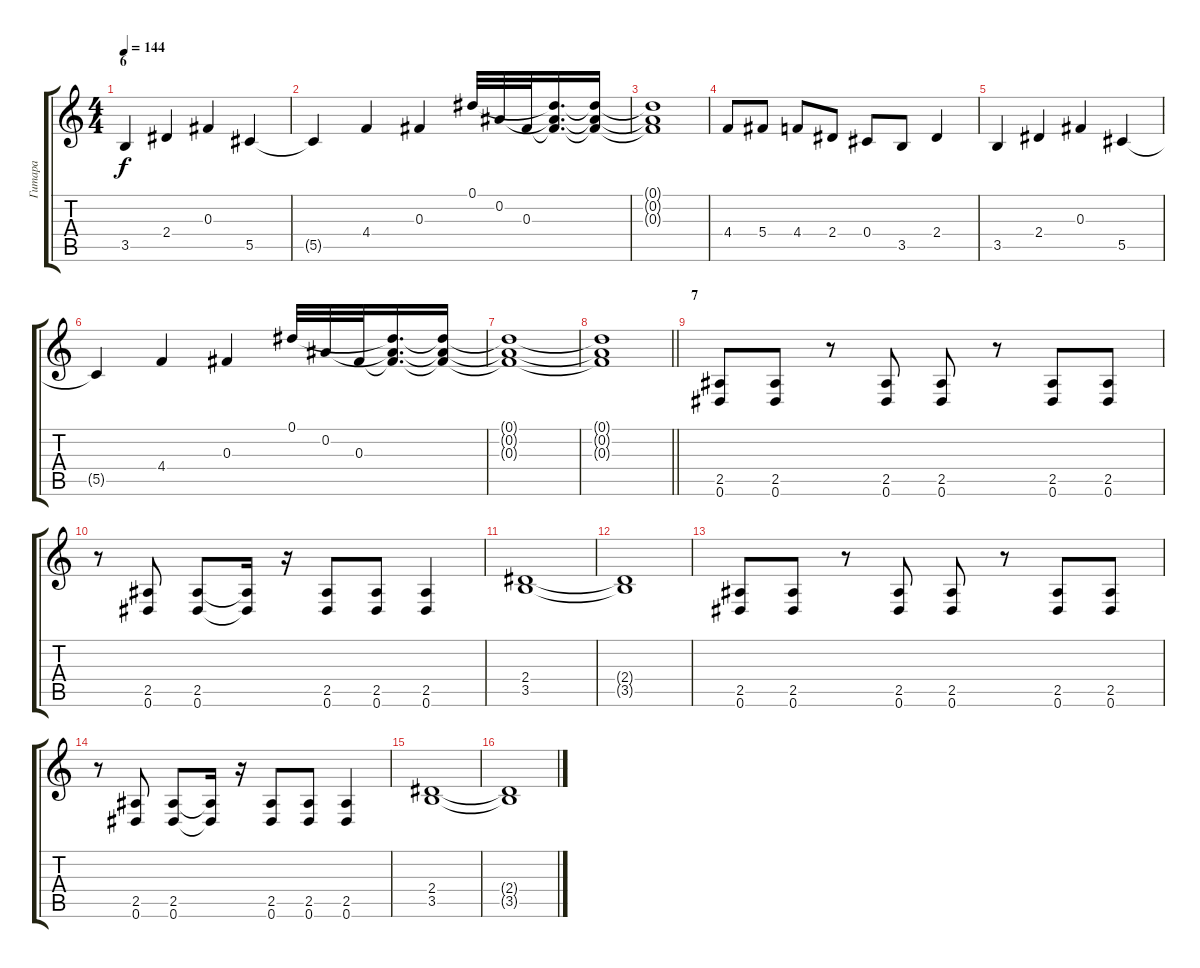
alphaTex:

\track ("Гитара" "Гитара") {instrument distortionguitar}
\staff {score tabs}
\tuning (Eb4 Bb3 Gb3 Db3 Ab2 Eb2) {hide}
\ts (4 4)
\section ("" "6")
\tempo 144
\clef g2
\ks c
3.5.4{dy f} 2.4.4 0.3.4 5.5.4 |
5.5{t}.4 4.4.4 0.3.4 0.1.32 0.2.32 0.3.32 (0.1{t} 0.2{t} 0.3{t}).16{d} (0.1{t} 0.2{t} 0.3{t}).16 |
(0.1{t} 0.2{t} 0.3{t}).1 |
4.4.8 5.4.8 4.4.8 2.4.8 0.4.8 3.5.8 2.4.4 |
3.5.4 2.4.4 0.3.4 5.5.4 |
5.5{t}.4 4.4.4 0.3.4 0.1.32 0.2.32 0.3.32 (0.1{t} 0.2{t} 0.3{t}).16{d} (0.1{t} 0.2{t} 0.3{t}).16 |
(0.1{t} 0.2{t} 0.3{t}).1 |
\barLineRight lightlight
(0.1{t} 0.2{t} 0.3{t}).1 |
\section ("" "7")
(2.5 0.6).8{instrument distortionguitar} (2.5 0.6).8 r.8 (2.5 0.6).8 (2.5 0.6).8 r.8 (2.5 0.6).8 (2.5 0.6).8 |
r.8 (2.5 0.6).8 (2.5 0.6).8 (2.5{t} 0.6{t}).16 r.16 (2.5 0.6).8 (2.5 0.6).8 (2.5 0.6).4 |
(2.4 3.5).1 |
(2.4{t} 3.5{t}).1 |
(2.5 0.6).8 (2.5 0.6).8 r.8 (2.5 0.6).8 (2.5 0.6).8 r.8 (2.5 0.6).8 (2.5 0.6).8 |
r.8 (2.5 0.6).8 (2.5 0.6).8 (2.5{t} 0.6{t}).16 r.16 (2.5 0.6).8 (2.5 0.6).8 (2.5 0.6).4 |
(2.4 3.5).1 |
(2.4{t} 3.5{t}).1
